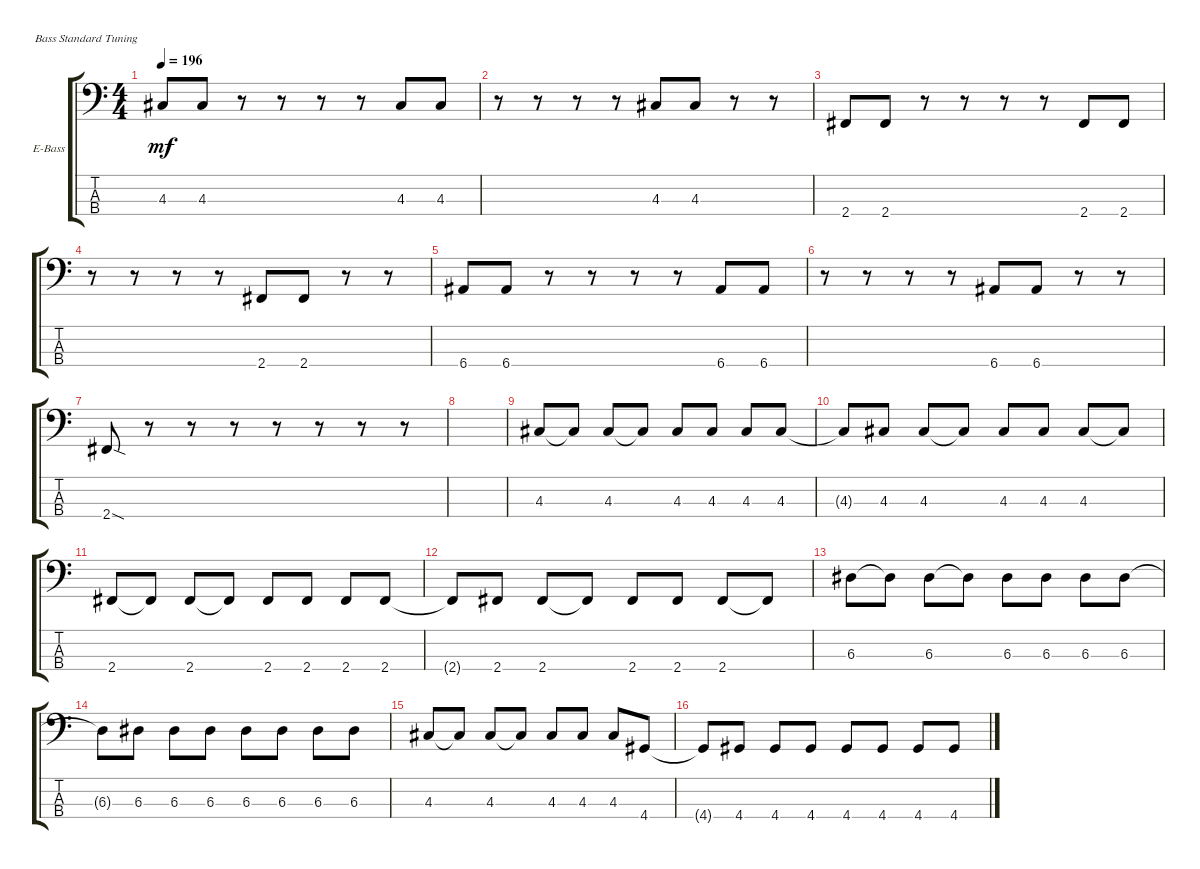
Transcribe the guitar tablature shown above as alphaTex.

\defaultSystemsLayout 4
\bracketExtendMode groupsimilarinstruments
\firstSystemTrackNameOrientation horizontal
\otherSystemsTrackNameOrientation horizontal
\track ("Bass" "E-Bass") {instrument electricbassfinger}
\staff {score tabs}
\tuning (G2 D2 A1 E1)
\ts (4 4)
\tempo 196
\clef f4
\ks c
4.3.8{dy mf} 4.3.8 r.8 r.8 r.8 r.8 4.3.8 4.3.8 |
r.8 r.8 r.8 r.8 4.3.8 4.3.8 r.8 r.8 |
2.4.8 2.4.8 r.8 r.8 r.8 r.8 2.4.8 2.4.8 |
r.8 r.8 r.8 r.8 2.4.8 2.4.8 r.8 r.8 |
6.4.8 6.4.8 r.8 r.8 r.8 r.8 6.4.8 6.4.8 |
r.8 r.8 r.8 r.8 6.4.8 6.4.8 r.8 r.8 |
2.4{sod}.8 r.8 r.8 r.8 r.8 r.8 r.8 r.8 |
|
4.3.8 4.3{t}.8 4.3.8 4.3{t}.8 4.3.8 4.3.8 4.3.8 4.3.8 |
4.3{t}.8 4.3.8 4.3.8 4.3{t}.8 4.3.8 4.3.8 4.3.8 4.3{t}.8 |
2.4.8 2.4{t}.8 2.4.8 2.4{t}.8 2.4.8 2.4.8 2.4.8 2.4.8 |
2.4{t}.8 2.4.8 2.4.8 2.4{t}.8 2.4.8 2.4.8 2.4.8 2.4{t}.8 |
6.3.8 6.3{t}.8 6.3.8 6.3{t}.8 6.3.8 6.3.8 6.3.8 6.3.8 |
6.3{t}.8 6.3.8 6.3.8 6.3.8 6.3.8 6.3.8 6.3.8 6.3.8 |
4.3.8 4.3{t}.8 4.3.8 4.3{t}.8 4.3.8 4.3.8 4.3.8 4.4.8 |
4.4{t}.8 4.4.8 4.4.8 4.4.8 4.4.8 4.4.8 4.4.8 4.4.8
